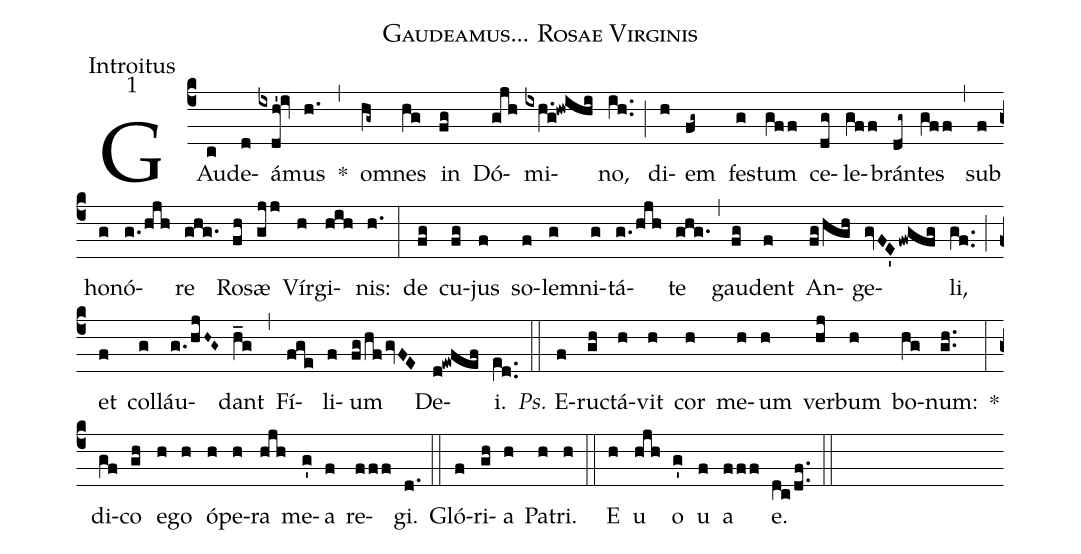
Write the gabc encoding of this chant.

name: Gaudeamus... Rosae Virginis;
office-part: Introitus;
mode: 1;
%%
(c4) GAu(c)de(d)á(ixdh'!iv)mus(h.) *(,) om(hg~)nes(hg) in(fg) Dó(gjh)mi(ixh.g!hwihi)no,(ih..) (;) di(h)em(fg~) fes(g)tum(gff) ce(dg)le(gff)brán(dg~)tes(gff) (,) sub(f) ho(g)nó(g./hjh)re(ghg.) Ro(fh)sæ(gjj) Vír(h)gi(hih)nis:(h.) (:)
de(fg) cu(fg)jus(f) so(f)lem(g)ni(g)tá(g./hjh)te(ghg.) (,) gau(fg)dent(f) An(fg/hgh)ge(gvFE'fwgfg)li,(gf..) (;) et(f) col(g)láu(g./hjH~G~)dant(h_g) (,) Fí(fge)li(f)um(fg/hfgvFE) De(d!ewfef)i.(e[ll:1]d..) (::)
<i>Ps.</i> E(f)ruc(gh)tá(h)vit(h) cor(h) me(h)um(h) ver(hj)bum(h) bo(hg)num:(gh..) *(:)
di(gf)co(gh) e(h)go(h) ó(h)pe(h)ra(hjh) me(g')a(f) re(fff)gi.(d.) (::)
Gló(f)ri(gh)a(h) Pa(h)tri.(h) (::)
<eu>E(h) u(hjh) o(g') u(f) a(fff) e.</eu>(dc/df..) (::)
